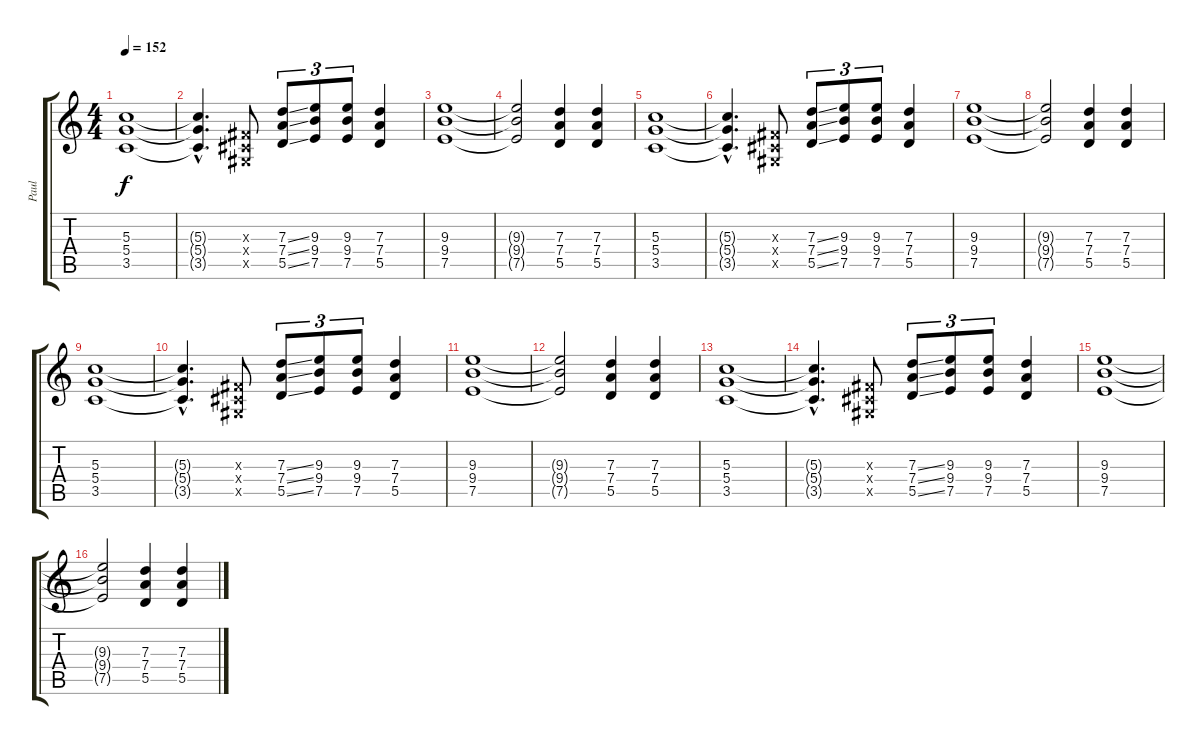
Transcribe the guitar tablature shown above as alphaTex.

\track ("Paul" "Paul") {instrument electricguitarmuted}
\staff {score tabs}
\tuning (E4 B3 G3 D3 A2 E2) {hide}
\ts (4 4)
\tempo 152
\clef g2
\ks c
(5.3 5.4 3.5).1{dy f} |
(5.3{hac t} 5.4{hac t} 3.5{hac t}).4{d} (-1.3{x} -1.4{x} -1.5{x}).8 (7.3{ss} 7.4{ss} 5.5{ss}).8{tu (3 2)} (9.3 9.4 7.5).8{tu (3 2)} (9.3 9.4 7.5).8{tu (3 2)} (7.3 7.4 5.5).4 |
(9.3 9.4 7.5).1 |
(9.3{t} 9.4{t} 7.5{t}).2 (7.3 7.4 5.5).4 (7.3 7.4 5.5).4 |
(5.3 5.4 3.5).1 |
(5.3{hac t} 5.4{hac t} 3.5{hac t}).4{d} (-1.3{x} -1.4{x} -1.5{x}).8 (7.3{ss} 7.4{ss} 5.5{ss}).8{tu (3 2)} (9.3 9.4 7.5).8{tu (3 2)} (9.3 9.4 7.5).8{tu (3 2)} (7.3 7.4 5.5).4 |
(9.3 9.4 7.5).1 |
(9.3{t} 9.4{t} 7.5{t}).2 (7.3 7.4 5.5).4 (7.3 7.4 5.5).4 |
(5.3 5.4 3.5).1 |
(5.3{hac t} 5.4{hac t} 3.5{hac t}).4{d} (-1.3{x} -1.4{x} -1.5{x}).8 (7.3{ss} 7.4{ss} 5.5{ss}).8{tu (3 2)} (9.3 9.4 7.5).8{tu (3 2)} (9.3 9.4 7.5).8{tu (3 2)} (7.3 7.4 5.5).4 |
(9.3 9.4 7.5).1 |
(9.3{t} 9.4{t} 7.5{t}).2 (7.3 7.4 5.5).4 (7.3 7.4 5.5).4 |
(5.3 5.4 3.5).1 |
(5.3{hac t} 5.4{hac t} 3.5{hac t}).4{d} (-1.3{x} -1.4{x} -1.5{x}).8 (7.3{ss} 7.4{ss} 5.5{ss}).8{tu (3 2)} (9.3 9.4 7.5).8{tu (3 2)} (9.3 9.4 7.5).8{tu (3 2)} (7.3 7.4 5.5).4 |
(9.3 9.4 7.5).1 |
(9.3{t} 9.4{t} 7.5{t}).2 (7.3 7.4 5.5).4 (7.3 7.4 5.5).4
